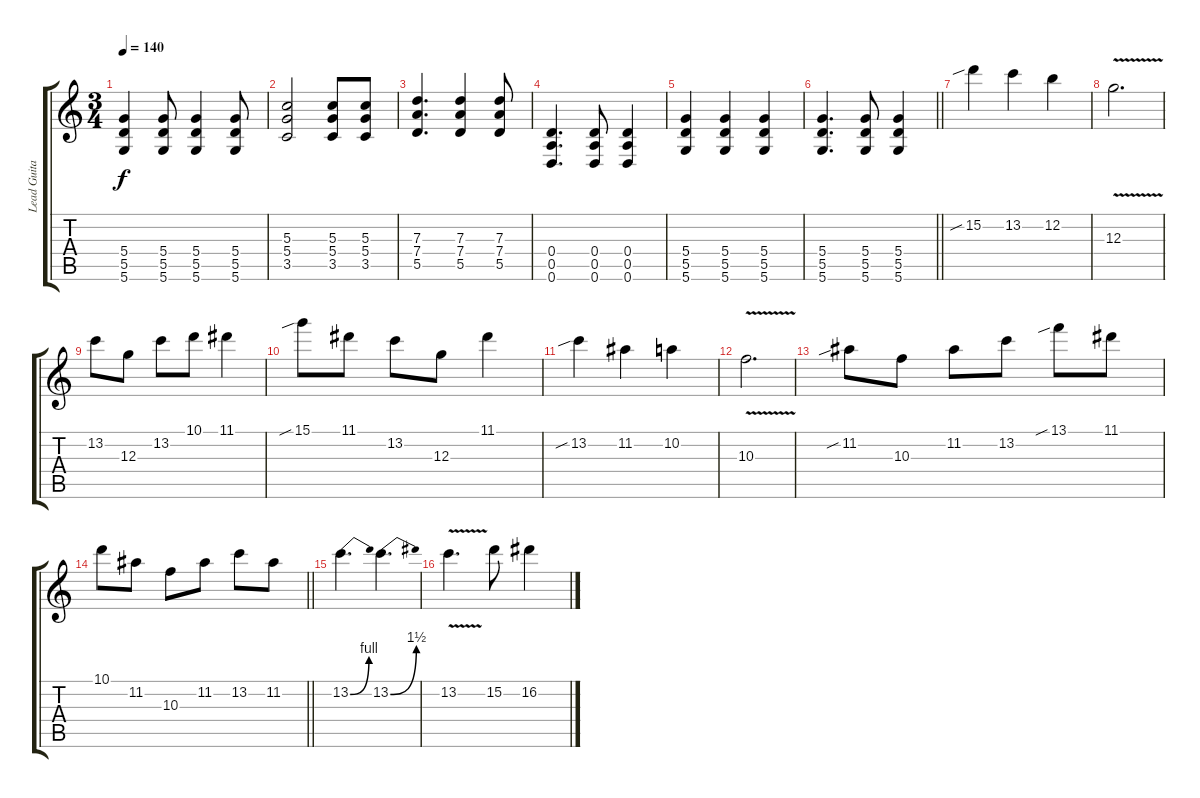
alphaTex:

\track ("Lead Guitar" "Lead Guita") {instrument distortionguitar}
\staff {score tabs}
\tuning (E4 B3 G3 D3 A2 D2) {hide}
\ts (3 4)
\tempo 140
\clef g2
\ks c
(5.4 5.5 5.6).4{dy f} (5.4 5.5 5.6).8 (5.4 5.5 5.6).4 (5.4 5.5 5.6).8 |
(5.3 5.4 3.5).2 (5.3 5.4 3.5).8 (5.3 5.4 3.5).8 |
(7.3 7.4 5.5).4{d} (7.3 7.4 5.5).4 (7.3 7.4 5.5).8 |
(0.4 0.5 0.6).4{d} (0.4 0.5 0.6).8 (0.4 0.5 0.6).4 |
(5.4 5.5 5.6).4 (5.4 5.5 5.6).4 (5.4 5.5 5.6).4 |
\barLineRight lightlight
(5.4 5.5 5.6).4{d} (5.4 5.5 5.6).8 (5.4 5.5 5.6).4 |
15.2{sib}.4 13.2.4 12.2.4 |
12.3{v}.2{d} |
13.2.8 12.3.8 13.2.8 10.1.8 11.1.4 |
15.1{sib}.8 11.1.8 13.2.8 12.3.8 11.1.4 |
13.2{sib}.4 11.2.4 10.2.4 |
10.3{v}.2{d} |
11.2{sib}.8 10.3.8 11.2.8 13.2.8 13.1{sib}.8 11.1.8 |
\barLineRight lightlight
10.1.8 11.2.8 10.3.8 11.2.8 13.2.8 11.2.8 |
13.2{be (bend 0 0 60 4)}.4{d} 13.2{be (bend 0 0 60 6)}.4{d} |
13.2{v}.4{d} 15.2.8 16.2.4
